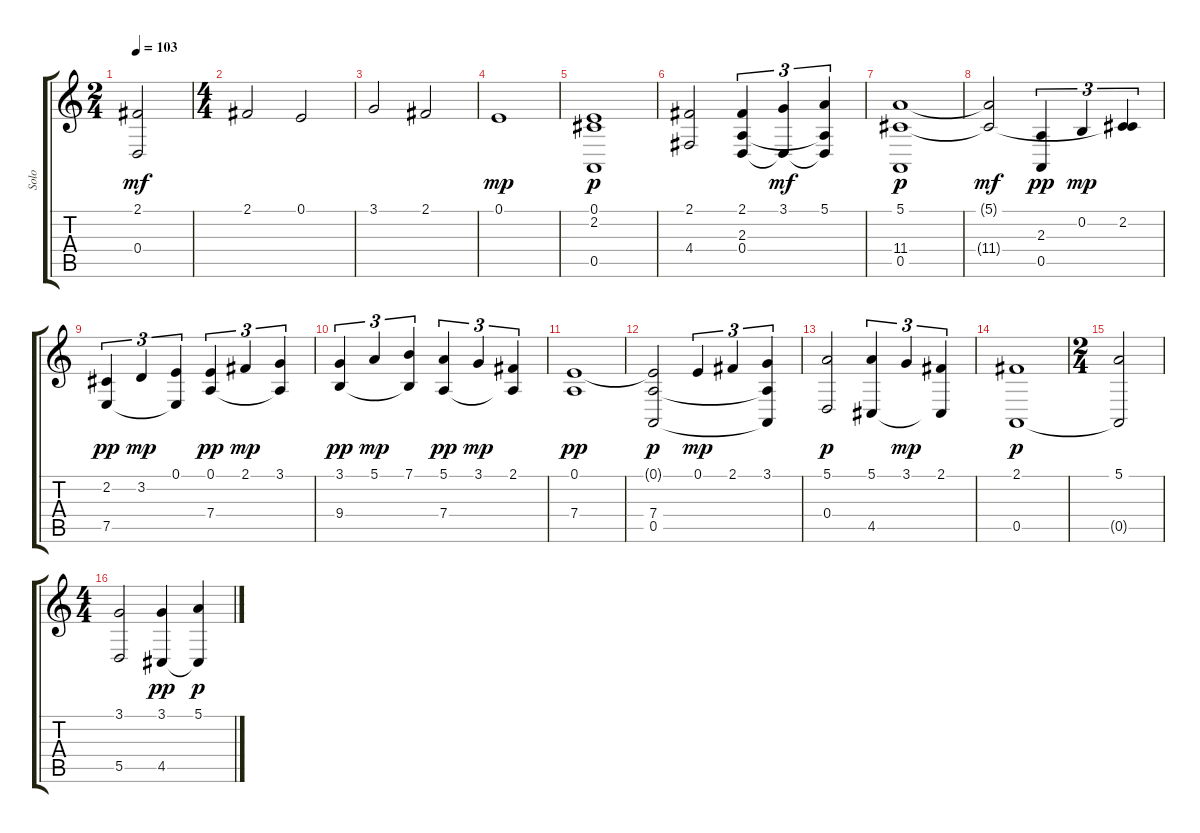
\track ("Solo" "Solo") {instrument trumpet}
\staff {score tabs}
\tuning (E4 B3 G3 D3 A2 E2) {hide}
\ts (2 4)
\tempo 103
\clef g2
\ks c
(2.1{t} 0.4{t}).2{dy mf} |
\ts (4 4)
2.1.2 0.1.2 |
3.1.2 2.1.2 |
0.1.1{dy mp} |
(0.1 2.2 0.5).1{dy p} |
(2.1 4.4).2 (2.1 2.3 0.4).4{tu (3 2)} (3.1 0.4{t}).4{tu (3 2) dy mf} (5.1 2.3{t} 0.4{t}).4{tu (3 2)} |
(5.1 11.4 0.5).1{dy p} |
(5.1{t} 11.4{t}).2{dy mf} (2.3 0.5).4{tu (3 2) dy pp} 0.2.4{tu (3 2) dy mp} (2.2 11.4{t}).4{tu (3 2)} |
(2.2 7.5).4{tu (3 2) dy pp} 3.2.4{tu (3 2) dy mp} (0.1 7.5{t}).4{tu (3 2)} (0.1 7.4).4{tu (3 2) dy pp} 2.1.4{tu (3 2) dy mp} (3.1 7.4{t}).4{tu (3 2)} |
(3.1 9.4).4{tu (3 2) dy pp} 5.1.4{tu (3 2) dy mp} (7.1 9.4{t}).4{tu (3 2)} (5.1 7.4).4{tu (3 2) dy pp} 3.1.4{tu (3 2) dy mp} (2.1 7.4{t}).4{tu (3 2)} |
(0.1 7.4).1{dy pp} |
(0.1{t} 7.4 0.5).2{dy p} 0.1.4{tu (3 2) dy mp} 2.1.4{tu (3 2)} (3.1 7.4{t} 0.5{t}).4{tu (3 2)} |
(5.1 0.4).2{dy p} (5.1 4.5).4{tu (3 2)} 3.1.4{tu (3 2) dy mp} (2.1 4.5{t}).4{tu (3 2)} |
(2.1 0.5).1{dy p} |
\ts (2 4)
(5.1 0.5{t}).2 |
\ts (4 4)
(3.1 5.5).2 (3.1 4.5).4{dy pp} (5.1 4.5{t}).4{dy p}
